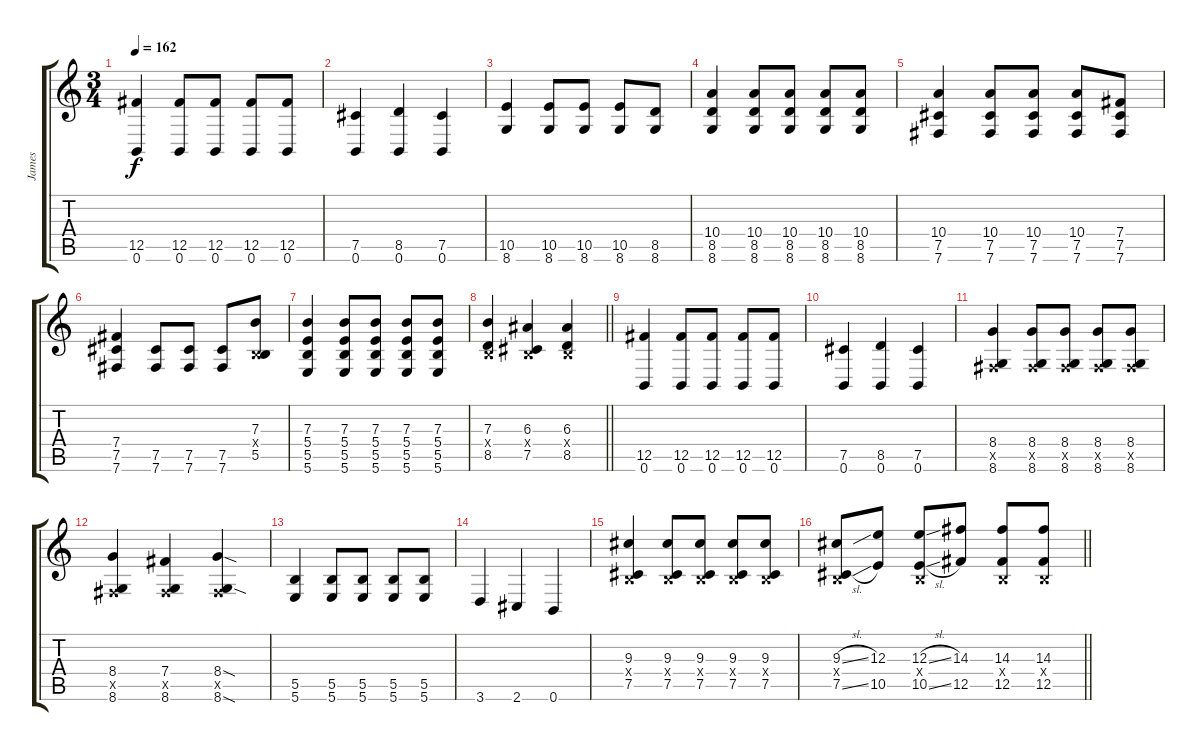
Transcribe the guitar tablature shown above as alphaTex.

\track ("James" "James") {instrument distortionguitar}
\staff {score tabs}
\tuning (Db4 Ab3 E3 B2 Gb2 B1) {hide}
\ts (3 4)
\tempo 162
\clef g2
\ks c
(12.5 0.6).4{dy f} (12.5 0.6).8 (12.5 0.6).8 (12.5 0.6).8 (12.5 0.6).8 |
(7.5 0.6).4 (8.5 0.6).4 (7.5 0.6).4 |
(10.5 8.6).4 (10.5 8.6).8 (10.5 8.6).8 (10.5 8.6).8 (8.5 8.6).8 |
(10.4 8.5 8.6).4 (10.4 8.5 8.6).8 (10.4 8.5 8.6).8 (10.4 8.5 8.6).8 (10.4 8.5 8.6).8 |
(10.4 7.5 7.6).4 (10.4 7.5 7.6).8 (10.4 7.5 7.6).8 (10.4 7.5 7.6).8 (7.4 7.5 7.6).8 |
(7.4 7.5 7.6).4 (7.5 7.6).8 (7.5 7.6).8 (7.5 7.6).8 (7.3 0.4{x} 5.5).8 |
(7.3 5.4 5.5 5.6).4 (7.3 5.4 5.5 5.6).8 (7.3 5.4 5.5 5.6).8 (7.3 5.4 5.5 5.6).8 (7.3 5.4 5.5 5.6).8 |
\barLineRight lightlight
(7.3 0.4{x} 8.5).4 (6.3 0.4{x} 7.5).4 (6.3 0.4{x} 8.5).4 |
(12.5 0.6).4 (12.5 0.6).8 (12.5 0.6).8 (12.5 0.6).8 (12.5 0.6).8 |
(7.5 0.6).4 (8.5 0.6).4 (7.5 0.6).4 |
(8.4 0.5{x} 8.6).4 (8.4 0.5{x} 8.6).8 (8.4 0.5{x} 8.6).8 (8.4 0.5{x} 8.6).8 (8.4 0.5{x} 8.6).8 |
(8.4 0.5{x} 8.6).4 (7.4 0.5{x} 8.6).4 (8.4{sod} 0.5{x} 8.6{sod}).4 |
(5.5 5.6).4 (5.5 5.6).8 (5.5 5.6).8 (5.5 5.6).8 (5.5 5.6).8 |
3.6.4 2.6.4 0.6.4 |
(9.3 0.4{x} 7.5).4 (9.3 0.4{x} 7.5).8 (9.3 0.4{x} 7.5).8 (9.3 0.4{x} 7.5).8 (9.3 0.4{x} 7.5).8 |
\barLineRight lightlight
(9.3{sl} 0.4{x} 7.5{sl}).8 (12.3 10.5).8 (12.3{sl} 0.4{x} 10.5{sl}).8 (14.3 12.5).8 (14.3 0.4{x} 12.5).8 (14.3 0.4{x} 12.5).8
